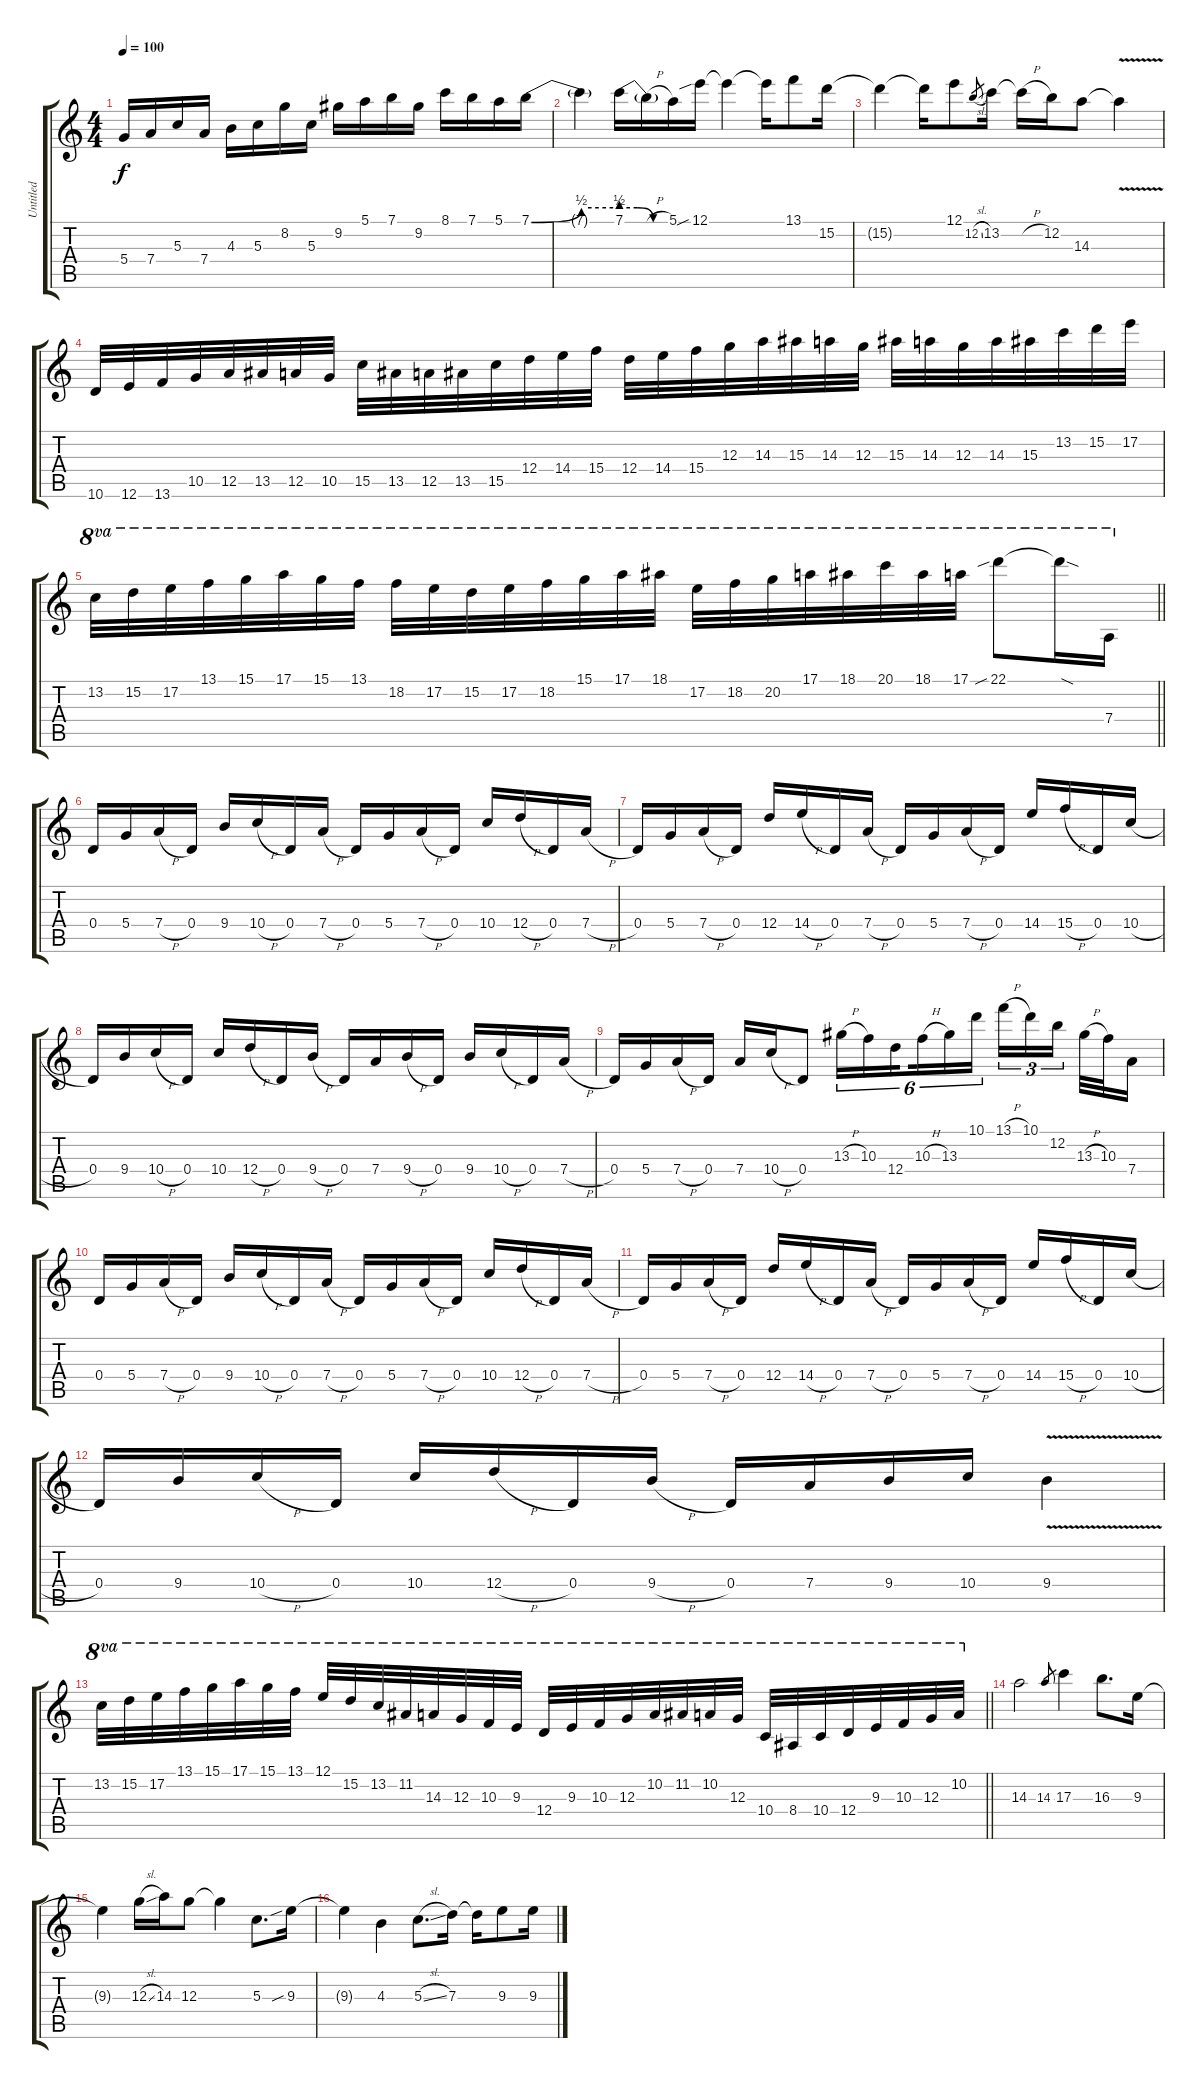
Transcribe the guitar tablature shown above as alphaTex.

\track ("Untitled" "Untitled") {instrument overdrivenguitar}
\staff {score tabs}
\tuning (E4 B3 G3 D3 A2 E2) {hide}
\ts (4 4)
\tempo 100
\clef g2
\ks c
5.4{t}.16{dy f} 7.4.16 5.3.16 7.4.16 4.3.16 5.3.16 8.2.16 5.3.16 9.2.16 5.1.16 7.1.16 9.2.16 8.1.16 7.1.16 5.1.16 7.1{be (bend 0 0 60 2)}.16 |
7.1{be (hold 0 2 60 2) t}.4 7.1{be (custom 0 2 20 2 40 0 60 0)}.16 7.1{h t}.16 5.1.16 12.1{sib}.16 12.1{t}.4 12.1{t}.16 13.1.8 15.2.16 |
15.2{t}.4 15.2{t}.16 12.1.8 12.2{sl}.8{gr} 13.2.16 13.2{h t}.16 12.2.16 14.3.8 14.3{v t}.4 |
10.6.32 12.6.32 13.6.32 10.5.32 12.5.32 13.5.32 12.5.32 10.5.32 15.5.32 13.5.32 12.5.32 13.5.32 15.5.32 12.4.32 14.4.32 15.4.32 12.4.32 14.4.32 15.4.32 12.3.32 14.3.32 15.3.32 14.3.32 12.3.32 15.3.32 14.3.32 12.3.32 14.3.32 15.3.32 13.2.32 15.2.32 17.2.32 |
\barLineRight lightlight
13.2.32{ot 8va} 15.2.32{ot 8va} 17.2.32{ot 8va} 13.1.32{ot 8va} 15.1.32{ot 8va} 17.1.32{ot 8va} 15.1.32{ot 8va} 13.1.32{ot 8va} 18.2.32{ot 8va} 17.2.32{ot 8va} 15.2.32{ot 8va} 17.2.32{ot 8va} 18.2.32{ot 8va} 15.1.32{ot 8va} 17.1.32{ot 8va} 18.1.32{ot 8va} 17.2.32{ot 8va} 18.2.32{ot 8va} 20.2.32{ot 8va} 17.1.32{ot 8va} 18.1.32{ot 8va} 20.1.32{ot 8va} 18.1.32{ot 8va} 17.1.32{ot 8va} 22.1{sib}.8{ot 8va} 22.1{sod t}.16{ot 8va} 7.4.16{ot 8va} |
0.4.16 5.4.16 7.4{h}.16 0.4.16 9.4.16 10.4{h}.16 0.4.16 7.4{h}.16 0.4.16 5.4.16 7.4{h}.16 0.4.16 10.4.16 12.4{h}.16 0.4.16 7.4{h}.16 |
0.4.16 5.4.16 7.4{h}.16 0.4.16 12.4.16 14.4{h}.16 0.4.16 7.4{h}.16 0.4.16 5.4.16 7.4{h}.16 0.4.16 14.4.16 15.4{h}.16 0.4.16 10.4{h}.16 |
0.4.16 9.4.16 10.4{h}.16 0.4.16 10.4.16 12.4{h}.16 0.4.16 9.4{h}.16 0.4.16 7.4.16 9.4{h}.16 0.4.16 9.4.16 10.4{h}.16 0.4.16 7.4{h}.16 |
0.4.16 5.4.16 7.4{h}.16 0.4.16 7.4.16 10.4{h}.16 0.4.8 13.3{h}.16{tu (6 4)} 10.3.16{tu (6 4)} 12.4.16{tu (6 4) beam splitsecondary} 10.3{h}.16{tu (6 4)} 13.3.16{tu (6 4)} 10.1.16{tu (6 4)} 13.1{h}.16{tu (3 2)} 10.1.16{tu (3 2)} 12.2.16{tu (3 2) beam splitsecondary} 13.3{h}.32 10.3.32 7.4.16 |
0.4.16 5.4.16 7.4{h}.16 0.4.16 9.4.16 10.4{h}.16 0.4.16 7.4{h}.16 0.4.16 5.4.16 7.4{h}.16 0.4.16 10.4.16 12.4{h}.16 0.4.16 7.4{h}.16 |
0.4.16 5.4.16 7.4{h}.16 0.4.16 12.4.16 14.4{h}.16 0.4.16 7.4{h}.16 0.4.16 5.4.16 7.4{h}.16 0.4.16 14.4.16 15.4{h}.16 0.4.16 10.4{h}.16 |
0.4.16 9.4.16 10.4{h}.16 0.4.16 10.4.16 12.4{h}.16 0.4.16 9.4{h}.16 0.4.16 7.4.16 9.4.16 10.4.16 9.4{v}.4 |
\barLineRight lightlight
13.2.32{ot 8va} 15.2.32{ot 8va} 17.2.32{ot 8va} 13.1.32{ot 8va} 15.1.32{ot 8va} 17.1.32{ot 8va} 15.1.32{ot 8va} 13.1.32{ot 8va} 12.1.32{ot 8va} 15.2.32{ot 8va} 13.2.32{ot 8va} 11.2.32{ot 8va} 14.3.32{ot 8va} 12.3.32{ot 8va} 10.3.32{ot 8va} 9.3.32{ot 8va} 12.4.32{ot 8va} 9.3.32{ot 8va} 10.3.32{ot 8va} 12.3.32{ot 8va} 10.2.32{ot 8va} 11.2.32{ot 8va} 10.2.32{ot 8va} 12.3.32{ot 8va} 10.4.32{ot 8va} 8.4.32{ot 8va} 10.4.32{ot 8va} 12.4.32{ot 8va} 9.3.32{ot 8va} 10.3.32{ot 8va} 12.3.32{ot 8va} 10.2.32{ot 8va} |
14.3.2 14.3.8{gr} 17.3.4 16.3.8{d} 9.3.16 |
9.3{t}.4 12.3{sl}.16 14.3.16 12.3.8 12.3{t}.4 5.3.8{d} 9.3{sib}.16 |
9.3{t}.4 4.3.4 5.3{sl}.8{d} 7.3.16 7.3{t}.16 9.3.8 9.3.16
